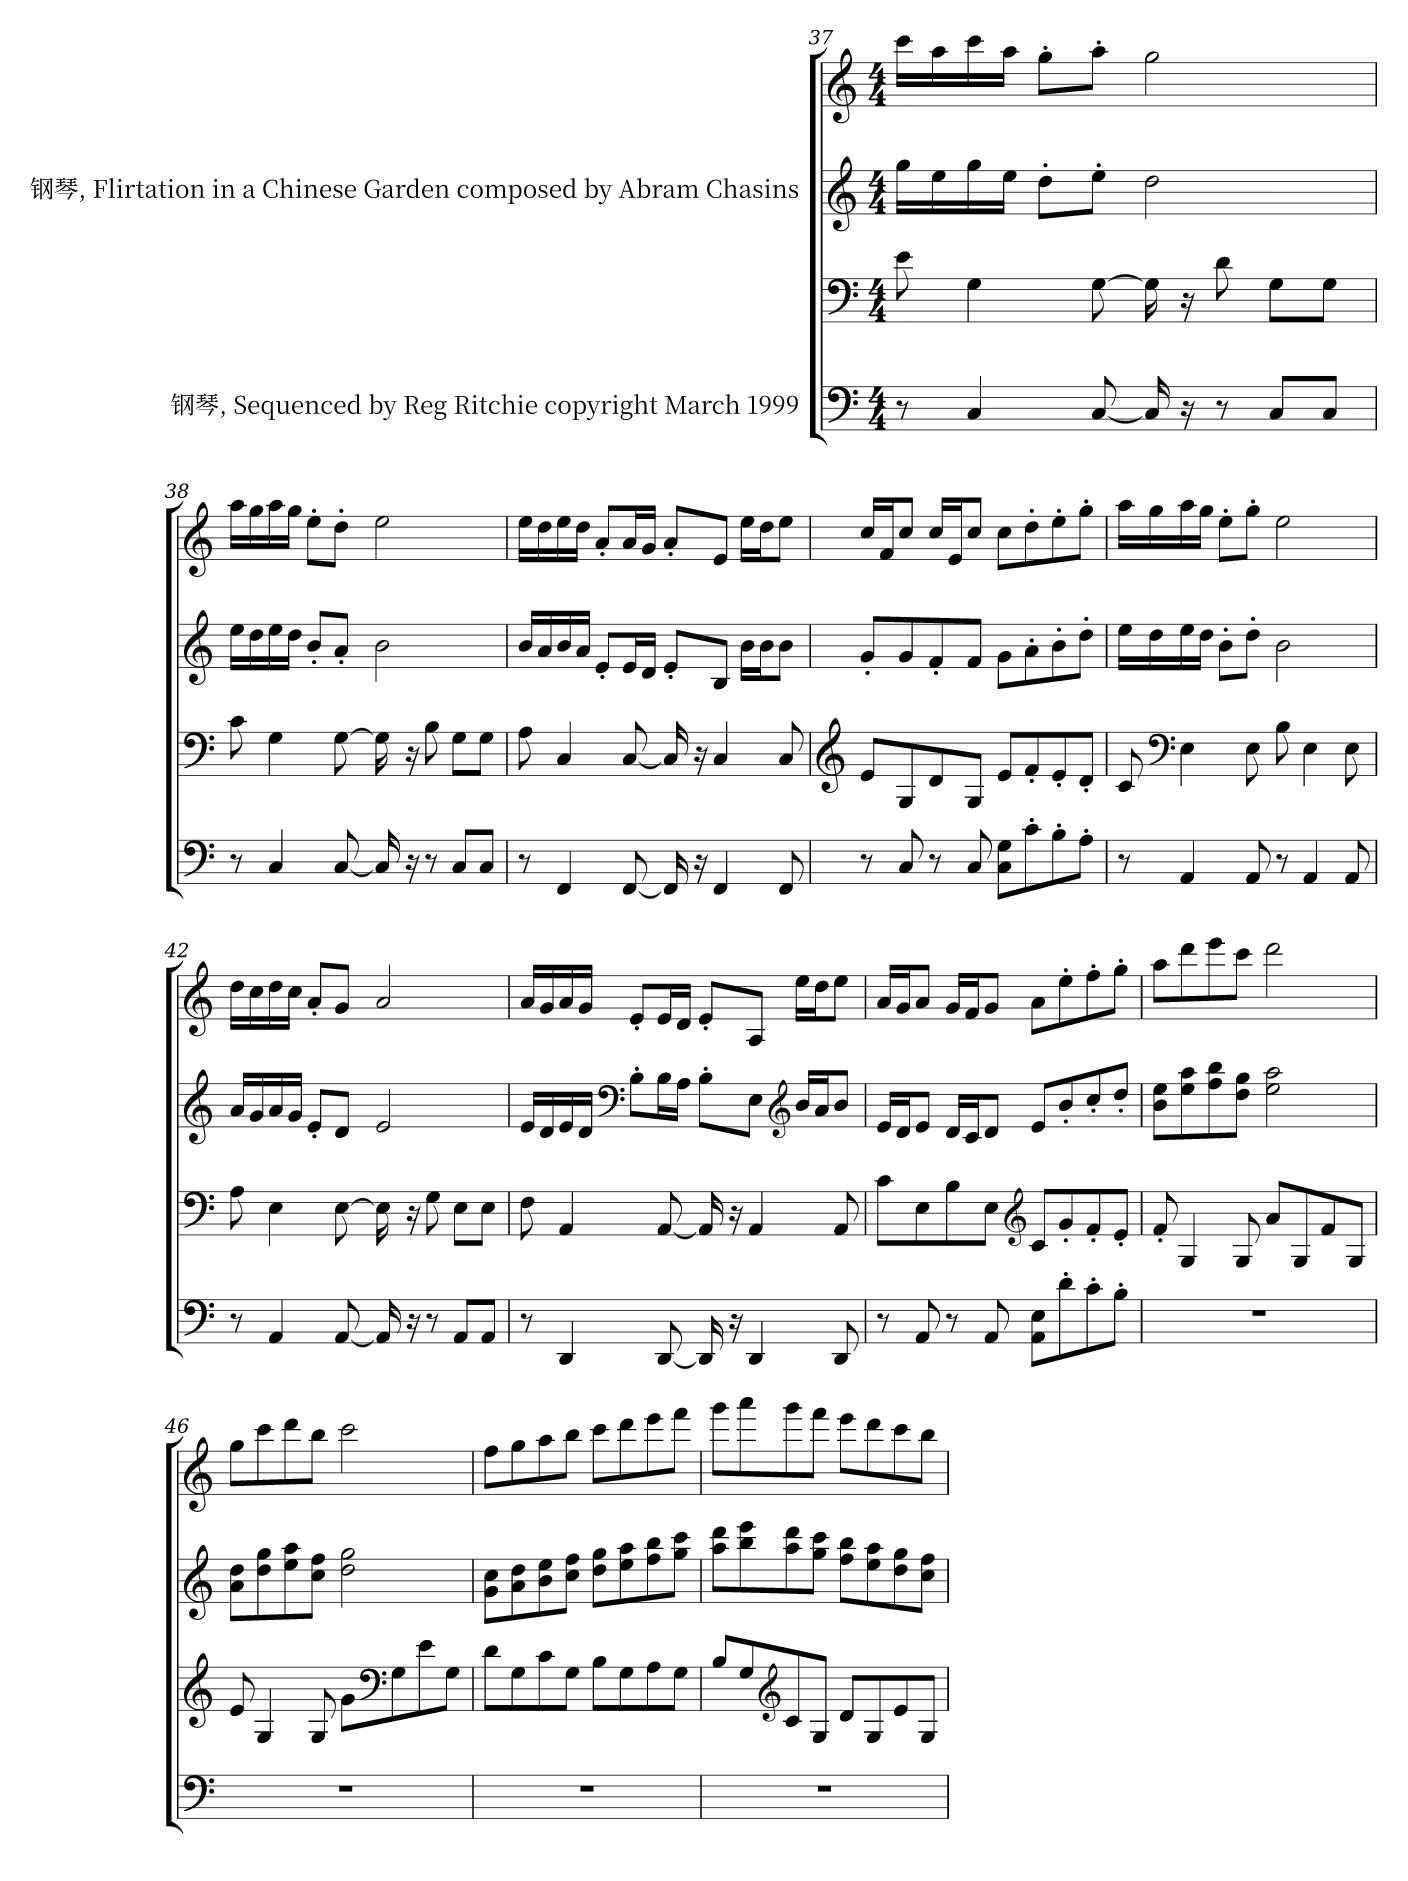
**kern	**kern	**kern	**kern
*part2	*part2	*part1	*part1
*staff4	*staff3	*staff2	*staff1
*I"钢琴, Sequenced by Reg Ritchie copyright March 1999	*	*I"钢琴, Flirtation in a Chinese Garden composed by Abram Chasins	*
*clefF4	*clefF4	*clefG2	*clefG2
*k[]	*k[]	*k[]	*k[]
*M4/4	*M4/4	*M4/4	*M4/4
=37	=37	=37	=37
8r	8e\	16gg\LL	16ccc\LL
.	.	16ee\	16aa\
4C/	4G\	16gg\	16ccc\
.	.	16ee\JJ	16aa\JJ
.	.	8dd'\L	8gg'\L
[8C/	[8G\	8ee'\J	8aa'\J
16C/]	16G\]	2dd\	2gg\
16r	16r	.	.
8r	8d\	.	.
8C/L	8G\L	.	.
8C/J	8G\J	.	.
!!LO:LB:g=z
=38	=38	=38	=38
8r	8c\	16ee\LL	16aa\LL
.	.	16dd\	16gg\
4C/	4G\	16ee\	16aa\
.	.	16dd\JJ	16gg\JJ
.	.	8b'/L	8ee'\L
[8C/	[8G\	8a'/J	8dd'\J
16C/]	16G\]	2b\	2ee\
16r	16r	.	.
8r	8B\	.	.
8C/L	8G\L	.	.
8C/J	8G\J	.	.
=39	=39	=39	=39
8r	8A\	16b/LL	16ee\LL
.	.	16a/	16dd\
4FF/	4C/	16b/	16ee\
.	.	16a/JJ	16dd\JJ
.	.	8e'/L	8a'/L
[8FF/	[8C/	16e/L	16a/L
.	.	16d/JJ	16g/JJ
16FF/]	16C/]	8e'/L	8a'/L
16r	16r	.	.
4FF/	4C/	8B/J	8e/J
.	.	16b\LL	16ee\LL
.	.	16b\J	16dd\J
8FF/	8C/	8b\J	8ee\J
=40	=40	=40	=40
*	*clefG2	*	*
8r	8e/L	8g'/L	16cc/LL
.	.	.	16f/J
8C/	8G/	8g/	8cc/J
8r	8d/	8f'/	16cc/LL
.	.	.	16e/J
8C/	8G/J	8f/J	8cc/J
8C\ 8G\L	8e/L	8g\L	8cc\L
8c'\	8f'/	8a'\	8dd'\
8B'\	8e'/	8b'\	8ee'\
8A'\J	8d'/J	8dd'\J	8gg'\J
!!LO:PB:g=z
=41	=41	=41	=41
8r	8c/	16ee\LL	16aa\LL
.	.	16dd\	16gg\
*	*clefF4	*	*
4AA/	4E\	16ee\	16aa\
.	.	16dd\JJ	16gg\JJ
.	.	8b'\L	8ee'\L
8AA/	8E\	8dd'\J	8gg'\J
8r	8B\	2b\	2ee\
4AA/	4E\	.	.
8AA/	8E\	.	.
=42	=42	=42	=42
8r	8A\	16a/LL	16dd\LL
.	.	16g/	16cc\
4AA/	4E\	16a/	16dd\
.	.	16g/JJ	16cc\JJ
.	.	8e'/L	8a'/L
[8AA/	[8E\	8d/J	8g/J
16AA/]	16E\]	2e/	2a/
16r	16r	.	.
8r	8G\	.	.
8AA/L	8E\L	.	.
8AA/J	8E\J	.	.
=43	=43	=43	=43
8r	8F\	16e/LL	16a/LL
.	.	16d/	16g/
4DD/	4AA/	16e/	16a/
.	.	16d/JJ	16g/JJ
*	*	*clefF4	*
.	.	8B'\L	8e'/L
[8DD/	[8AA/	16B\L	16e/L
.	.	16A\JJ	16d/JJ
16DD/]	16AA/]	8B'\L	8e'/L
16r	16r	.	.
4DD/	4AA/	8E\J	8A/J
*	*	*clefG2	*
.	.	16b/LL	16ee\LL
.	.	16a/J	16dd\J
8DD/	8AA/	8b/J	8ee\J
!!LO:LB:g=z
=44	=44	=44	=44
8r	8c\L	16e/LL	16a/LL
.	.	16d/J	16g/J
8AA/	8E\	8e/J	8a/J
8r	8B\	16d/LL	16g/LL
.	.	16c/J	16f/J
8AA/	8E\J	8d/J	8g/J
*	*clefG2	*	*
8AA\ 8E\L	8c/L	8e/L	8a\L
8d'\	8g'/	8b'/	8ee'\
8c'\	8f'/	8cc'/	8ff'\
8B'\J	8e'/J	8dd'/J	8gg'\J
=45	=45	=45	=45
1r	8f'/	8b\ 8ee\L	8aa\L
.	4G/	8ee\ 8aa\	8ddd\
.	.	8ff\ 8bb\	8eee\
.	8G/	8dd\ 8gg\J	8ccc\J
.	8a/L	2ee\ 2aa\	2ddd\
.	8G/	.	.
.	8f/	.	.
.	8G/J	.	.
=46	=46	=46	=46
1r	8e/	8a\ 8dd\L	8gg\L
.	4G/	8dd\ 8gg\	8ccc\
.	.	8ee\ 8aa\	8ddd\
.	8G/	8cc\ 8ff\J	8bb\J
.	8g\L	2dd\ 2gg\	2ccc\
*	*clefF4	*	*
.	8G\	.	.
.	8e\	.	.
.	8G\J	.	.
!!LO:LB:g=z
=47	=47	=47	=47
1r	8d\L	8g\ 8cc\L	8ff\L
.	8G\	8a\ 8dd\	8gg\
.	8c\	8b\ 8ee\	8aa\
.	8G\J	8cc\ 8ff\J	8bb\J
.	8B\L	8dd\ 8gg\L	8ccc\L
.	8G\	8ee\ 8aa\	8ddd\
.	8A\	8ff\ 8bb\	8eee\
.	8G\J	8gg\ 8ccc\J	8fff\J
=48	=48	=48	=48
1r	8B/L	8aa\ 8ddd\L	8ggg\L
.	8G/	8bb\ 8eee\	8aaa\
*	*clefG2	*	*
.	8c/	8aa\ 8ddd\	8ggg\
.	8G/J	8gg\ 8ccc\J	8fff\J
.	8d/L	8ff\ 8bb\L	8eee\L
.	8G/	8ee\ 8aa\	8ddd\
.	8e/	8dd\ 8gg\	8ccc\
.	8G/J	8cc\ 8ff\J	8bb\J
=	=	=	=
*-	*-	*-	*-
